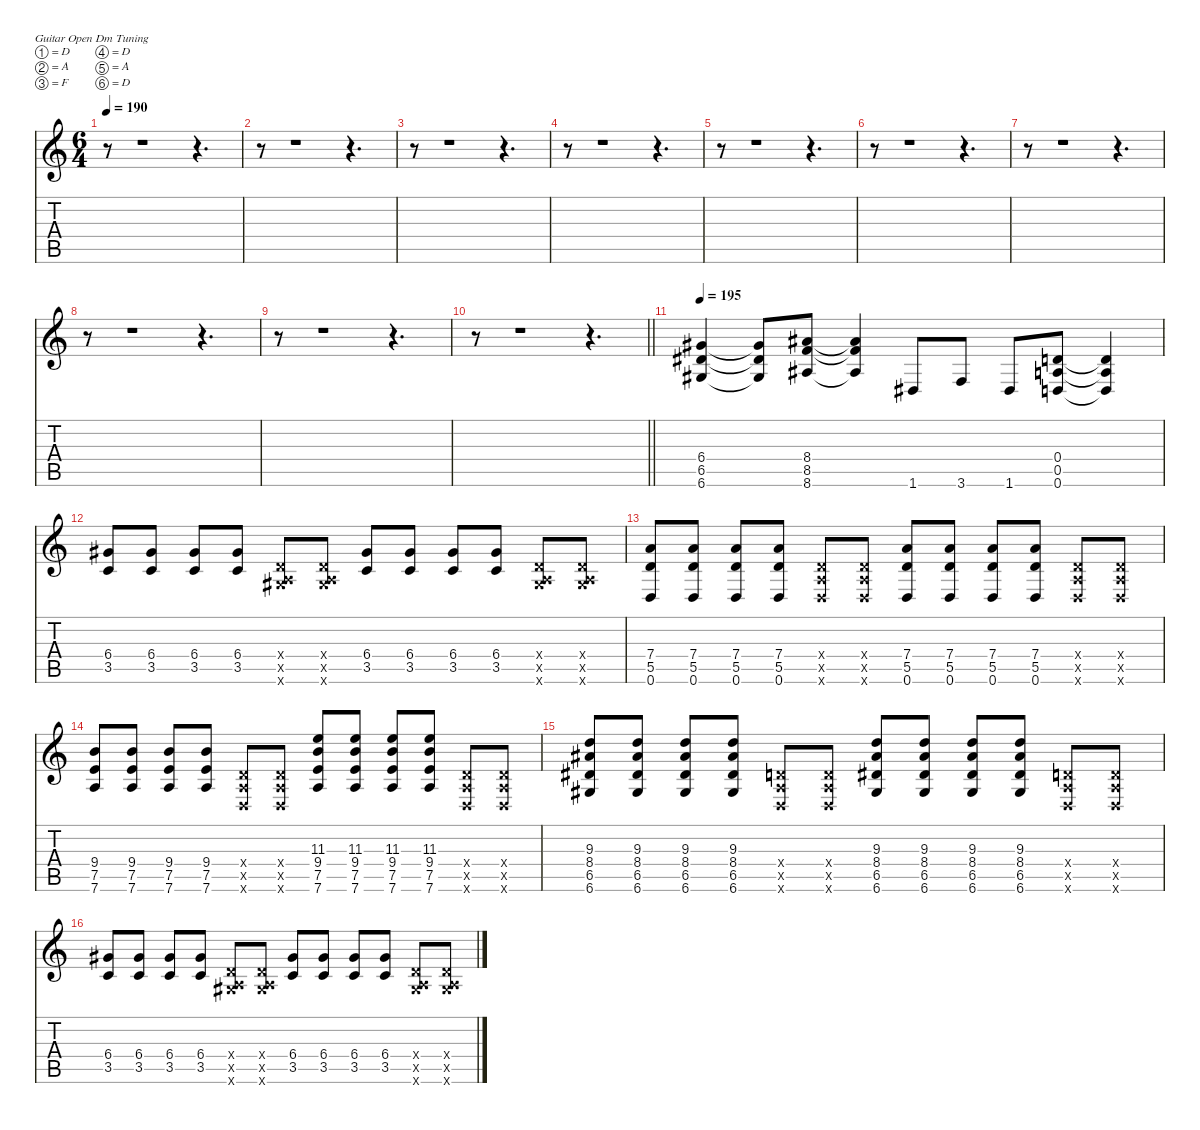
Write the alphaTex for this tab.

\defaultSystemsLayout 4
\hideDynamics
\bracketExtendMode nobrackets
\singleTrackTrackNamePolicy hidden
\multiTrackTrackNamePolicy hidden
\firstSystemTrackNameMode fullname
\firstSystemTrackNameOrientation horizontal
\otherSystemsTrackNameOrientation horizontal
\track ("Guitar 2" "dist.guit.") {instrument distortionguitar}
\staff {score tabs}
\tuning (D4 A3 F3 D3 A2 D2)
\ts (6 4)
\tempo 190
\clef g2
\ks c
r.8{dy f beam Down} r.1{beam Down} r.4{d beam Down} |
r.8{beam Down} r.1{beam Down} r.4{d beam Down} |
r.8{beam Down} r.1{beam Down} r.4{d beam Down} |
r.8{beam Down} r.1{beam Down} r.4{d beam Down} |
r.8{beam Down} r.1{beam Down} r.4{d beam Down} |
r.8{beam Down} r.1{beam Down} r.4{d beam Down} |
r.8{beam Down} r.1{beam Down} r.4{d beam Down} |
r.8{beam Down} r.1{beam Down} r.4{d beam Down} |
r.8{beam Down} r.1{beam Down} r.4{d beam Down} |
\barLineRight lightlight
r.8{beam Down} r.1{beam Down} r.4{d beam Down} |
\tempo 195
(6.4{acc #} 6.5{acc #} 6.6{acc #}).4{beam Up} (6.4{t acc #} 6.5{t acc #} 6.6{t acc #}).8{beam Up} (8.4{acc #} 8.5 8.6{acc #}).8{beam Up} (8.4{t acc #} 8.5{t} 8.6{t acc #}).4{beam Up} 1.6{acc #}.8{beam Up} 3.6.8{beam Up} 1.6{acc #}.8{beam Up} (0.4 0.5 0.6).8{beam Up} (0.4{t} 0.5{t} 0.6{t}).4{beam Up} |
(6.4{acc #} 3.5).8{beam Up} (6.4{acc #} 3.5).8{beam Up} (6.4{acc #} 3.5).8{beam Up} (6.4{acc #} 3.5).8{beam Up} (0.4{x} 0.5{x} 6.6{x acc #}).8{beam Up} (0.4{x} 0.5{x} 6.6{x acc #}).8{beam Up} (6.4{acc #} 3.5).8{beam Up} (6.4{acc #} 3.5).8{beam Up} (6.4{acc #} 3.5).8{beam Up} (6.4{acc #} 3.5).8{beam Up} (0.4{x} 0.5{x} 6.6{x acc #}).8{beam Up} (0.4{x} 0.5{x} 6.6{x acc #}).8{beam Up} |
(7.4 5.5 0.6).8{beam Up} (7.4 5.5 0.6).8{beam Up} (7.4 5.5 0.6).8{beam Up} (7.4 5.5 0.6).8{beam Up} (0.4{x} 0.5{x} 0.6{x}).8{beam Up} (0.4{x} 0.5{x} 0.6{x}).8{beam Up} (7.4 5.5 0.6).8{beam Up} (7.4 5.5 0.6).8{beam Up} (7.4 5.5 0.6).8{beam Up} (7.4 5.5 0.6).8{beam Up} (0.4{x} 0.5{x} 0.6{x}).8{beam Up} (0.4{x} 0.5{x} 0.6{x}).8{beam Up} |
(9.4 7.5 7.6).8{beam Up} (9.4 7.5 7.6).8{beam Up} (9.4 7.5 7.6).8{beam Up} (9.4 7.5 7.6).8{beam Up} (0.4{x} 0.5{x} 0.6{x}).8{beam Up} (0.4{x} 0.5{x} 0.6{x}).8{beam Up} (11.3 9.4 7.5 7.6).8{beam Up} (11.3 9.4 7.5 7.6).8{beam Up} (11.3 9.4 7.5 7.6).8{beam Up} (11.3 9.4 7.5 7.6).8{beam Up} (0.4{x} 0.5{x} 0.6{x}).8{beam Up} (0.4{x} 0.5{x} 0.6{x}).8{beam Up} |
(9.3 8.4{acc #} 6.5{acc #} 6.6{acc #}).8{beam Up} (9.3 8.4{acc #} 6.5{acc #} 6.6{acc #}).8{beam Up} (9.3 8.4{acc #} 6.5{acc #} 6.6{acc #}).8{beam Up} (9.3 8.4{acc #} 6.5{acc #} 6.6{acc #}).8{beam Up} (0.4{x} 0.5{x} 0.6{x}).8{beam Up} (0.4{x} 0.5{x} 0.6{x}).8{beam Up} (9.3 8.4{acc #} 6.5{acc #} 6.6{acc #}).8{beam Up} (9.3 8.4{acc #} 6.5{acc #} 6.6{acc #}).8{beam Up} (9.3 8.4{acc #} 6.5{acc #} 6.6{acc #}).8{beam Up} (9.3 8.4{acc #} 6.5{acc #} 6.6{acc #}).8{beam Up} (0.4{x} 0.5{x} 0.6{x}).8{beam Up} (0.4{x} 0.5{x} 0.6{x}).8{beam Up} |
(6.4{acc #} 3.5).8{beam Up} (6.4{acc #} 3.5).8{beam Up} (6.4{acc #} 3.5).8{beam Up} (6.4{acc #} 3.5).8{beam Up} (0.4{x} 0.5{x} 6.6{x acc #}).8{beam Up} (0.4{x} 0.5{x} 6.6{x acc #}).8{beam Up} (6.4{acc #} 3.5).8{beam Up} (6.4{acc #} 3.5).8{beam Up} (6.4{acc #} 3.5).8{beam Up} (6.4{acc #} 3.5).8{beam Up} (0.4{x} 0.5{x} 6.6{x acc #}).8{beam Up} (0.4{x} 0.5{x} 6.6{x acc #}).8{beam Up}
